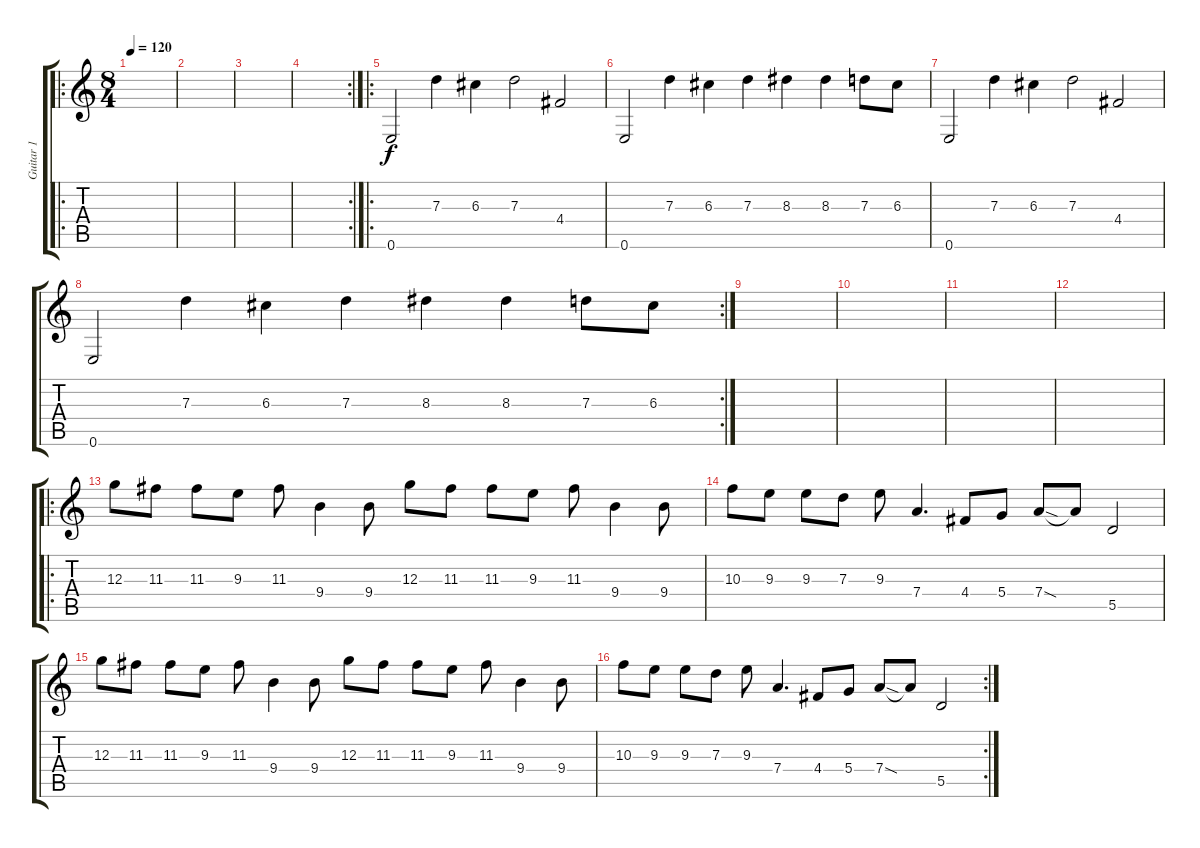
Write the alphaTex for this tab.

\track ("Guitar 1" "Guitar 1") {instrument distortionguitar}
\staff {score tabs}
\tuning (E4 B3 G3 D3 A2 E2) {hide}
\ro
\ts (8 4)
\tempo 120
\clef g2
\ks c
|
|
|
\rc 2
|
\ro
0.6.2 7.3.4 6.3.4 7.3.2 4.4.2 |
0.6.2 7.3.4 6.3.4 7.3.4 8.3.4 8.3.4 7.3.8 6.3.8 |
0.6.2 7.3.4 6.3.4 7.3.2 4.4.2 |
\rc 2
0.6.2 7.3.4 6.3.4 7.3.4 8.3.4 8.3.4 7.3.8 6.3.8 |
|
|
|
|
\ro
12.3.8 11.3.8 11.3.8 9.3.8 11.3.8 9.4.4 9.4.8 12.3.8 11.3.8 11.3.8 9.3.8 11.3.8 9.4.4 9.4.8 |
10.3.8 9.3.8 9.3.8 7.3.8 9.3.8 7.4.4{d} 4.4.8 5.4.8 7.4{sod}.8 7.4{t}.8 5.5.2 |
12.3.8 11.3.8 11.3.8 9.3.8 11.3.8 9.4.4 9.4.8 12.3.8 11.3.8 11.3.8 9.3.8 11.3.8 9.4.4 9.4.8 |
\rc 2
10.3.8 9.3.8 9.3.8 7.3.8 9.3.8 7.4.4{d} 4.4.8 5.4.8 7.4{sod}.8 7.4{t}.8 5.5.2
